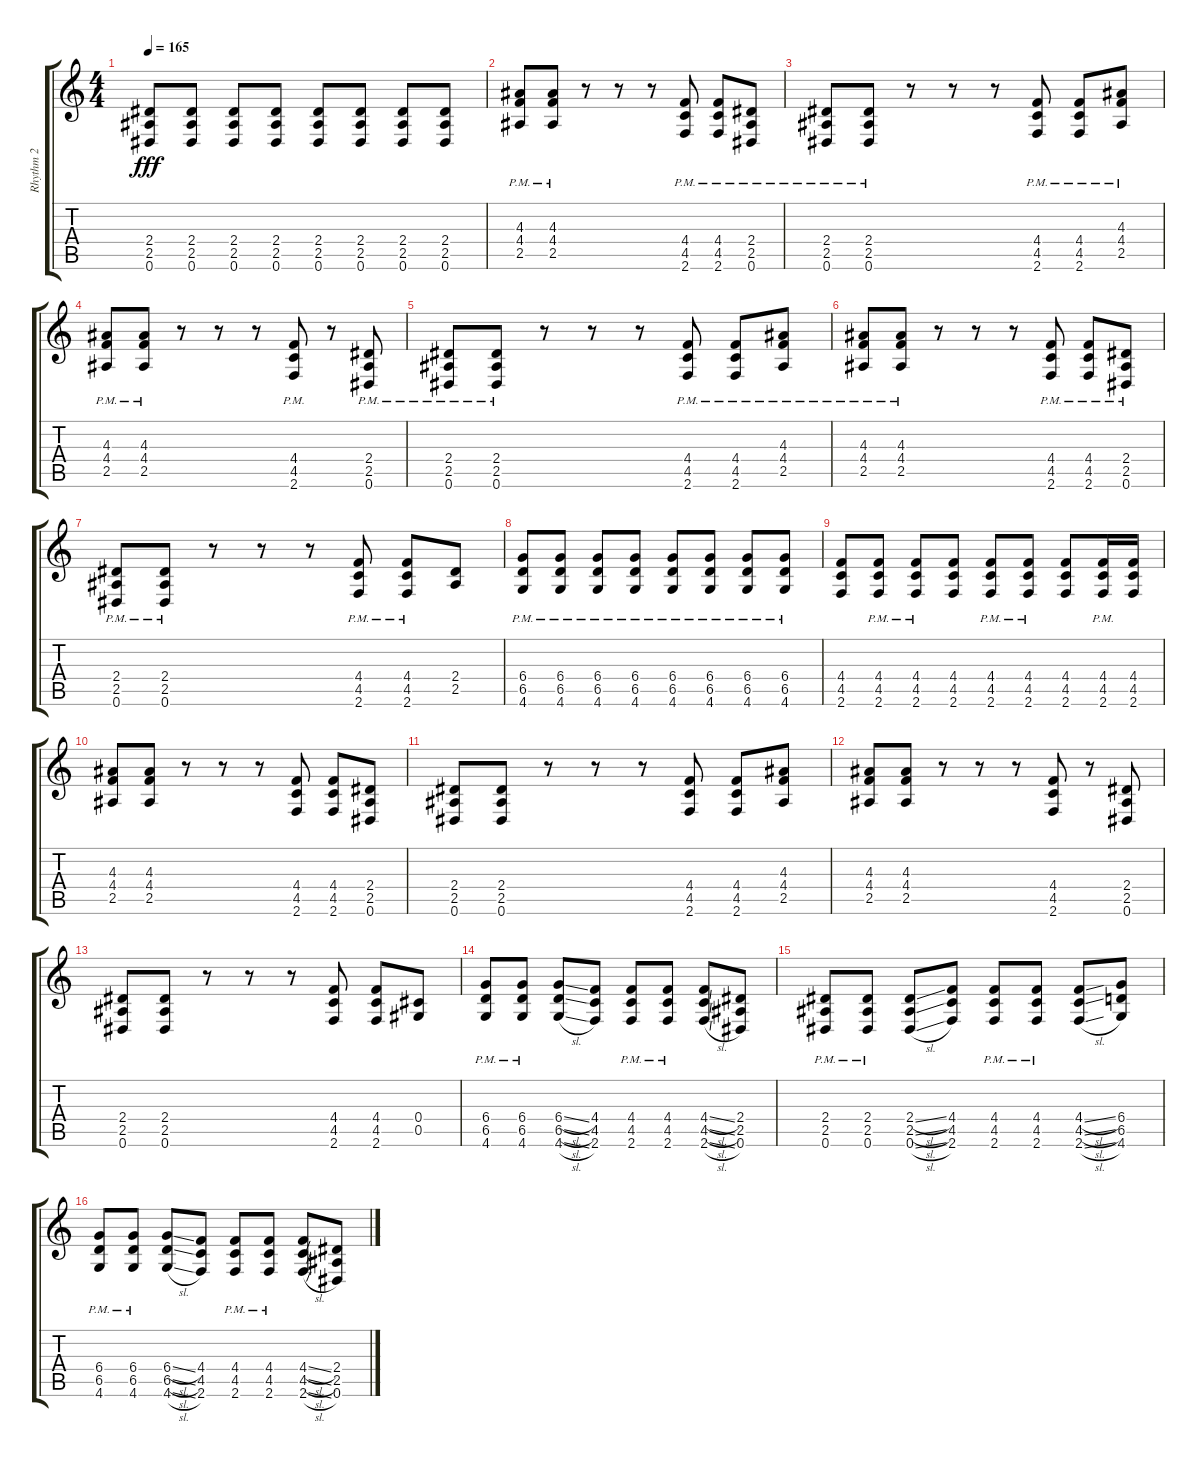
\track ("Rhythm 2" "Rhythm 2") {instrument distortionguitar}
\staff {score tabs}
\tuning (Eb4 Bb3 Gb3 Db3 Ab2 Eb2) {hide}
\ts (4 4)
\tempo 165
\clef g2
\ks c
(2.4 2.5 0.6).8{dy fff} (2.4 2.5 0.6).8 (2.4 2.5 0.6).8 (2.4 2.5 0.6).8 (2.4 2.5 0.6).8 (2.4 2.5 0.6).8 (2.4 2.5 0.6).8 (2.4 2.5 0.6).8 |
(4.3{pm} 4.4{pm} 2.5{pm}).8 (4.3{pm} 4.4{pm} 2.5{pm}).8 r.8 r.8 r.8 (4.4{pm} 4.5{pm} 2.6{pm}).8 (4.4{pm} 4.5{pm} 2.6{pm}).8 (2.4{pm} 2.5{pm} 0.6{pm}).8 |
(2.4{pm} 2.5{pm} 0.6{pm}).8 (2.4{pm} 2.5{pm} 0.6{pm}).8 r.8 r.8 r.8 (4.4{pm} 4.5{pm} 2.6{pm}).8 (4.4{pm} 4.5{pm} 2.6{pm}).8 (4.3{pm} 4.4{pm} 2.5{pm}).8 |
(4.3{pm} 4.4{pm} 2.5{pm}).8 (4.3{pm} 4.4{pm} 2.5{pm}).8 r.8 r.8 r.8 (4.4{pm} 4.5{pm} 2.6{pm}).8 r.8 (2.4{pm} 2.5{pm} 0.6{pm}).8 |
(2.4{pm} 2.5{pm} 0.6{pm}).8 (2.4{pm} 2.5{pm} 0.6{pm}).8 r.8 r.8 r.8 (4.4{pm} 4.5{pm} 2.6{pm}).8 (4.4{pm} 4.5{pm} 2.6{pm}).8 (4.3{pm} 4.4{pm} 2.5{pm}).8 |
(4.3{pm} 4.4{pm} 2.5{pm}).8 (4.3{pm} 4.4{pm} 2.5{pm}).8 r.8 r.8 r.8 (4.4{pm} 4.5{pm} 2.6{pm}).8 (4.4{pm} 4.5{pm} 2.6{pm}).8 (2.4{pm} 2.5{pm} 0.6{pm}).8 |
(2.4{pm} 2.5{pm} 0.6{pm}).8 (2.4{pm} 2.5{pm} 0.6{pm}).8 r.8 r.8 r.8 (4.4{pm} 4.5{pm} 2.6{pm}).8 (4.4{pm} 4.5{pm} 2.6{pm}).8 (2.4 2.5).8 |
(6.4{pm} 6.5{pm} 4.6{pm}).8 (6.4{pm} 6.5{pm} 4.6{pm}).8 (6.4{pm} 6.5{pm} 4.6{pm}).8 (6.4{pm} 6.5{pm} 4.6{pm}).8 (6.4{pm} 6.5{pm} 4.6{pm}).8 (6.4{pm} 6.5{pm} 4.6{pm}).8 (6.4{pm} 6.5{pm} 4.6{pm}).8 (6.4{pm} 6.5{pm} 4.6{pm}).8 |
(4.4 4.5 2.6).8 (4.4{pm} 4.5{pm} 2.6{pm}).8 (4.4{pm} 4.5{pm} 2.6{pm}).8 (4.4 4.5 2.6).8 (4.4{pm} 4.5{pm} 2.6{pm}).8 (4.4{pm} 4.5{pm} 2.6{pm}).8 (4.4 4.5 2.6).8 (4.4{pm} 4.5{pm} 2.6{pm}).16 (4.4 4.5 2.6).16 |
(4.3 4.4 2.5).8 (4.3 4.4 2.5).8 r.8 r.8 r.8 (4.4 4.5 2.6).8 (4.4 4.5 2.6).8 (2.4 2.5 0.6).8 |
(2.4 2.5 0.6).8 (2.4 2.5 0.6).8 r.8 r.8 r.8 (4.4 4.5 2.6).8 (4.4 4.5 2.6).8 (4.3 4.4 2.5).8 |
(4.3 4.4 2.5).8 (4.3 4.4 2.5).8 r.8 r.8 r.8 (4.4 4.5 2.6).8 r.8 (2.4 2.5 0.6).8 |
(2.4 2.5 0.6).8 (2.4 2.5 0.6).8 r.8 r.8 r.8 (4.4 4.5 2.6).8 (4.4 4.5 2.6).8 (0.4 0.5).8 |
(6.4{pm} 6.5{pm} 4.6{pm}).8 (6.4{pm} 6.5{pm} 4.6{pm}).8 (6.4{sl} 6.5{sl} 4.6{sl}).8 (4.4 4.5 2.6).8 (4.4{pm} 4.5{pm} 2.6{pm}).8 (4.4{pm} 4.5{pm} 2.6{pm}).8 (4.4{sl} 4.5{sl} 2.6{sl}).8 (2.4 2.5 0.6).8 |
(2.4{pm} 2.5{pm} 0.6{pm}).8 (2.4{pm} 2.5{pm} 0.6{pm}).8 (2.4{sl} 2.5{sl} 0.6{sl}).8 (4.4 4.5 2.6).8 (4.4{pm} 4.5{pm} 2.6{pm}).8 (4.4{pm} 4.5{pm} 2.6{pm}).8 (4.4{sl} 4.5{sl} 2.6{sl}).8 (6.4 6.5 4.6).8 |
(6.4{pm} 6.5{pm} 4.6{pm}).8 (6.4{pm} 6.5{pm} 4.6{pm}).8 (6.4{sl} 6.5{sl} 4.6{sl}).8 (4.4 4.5 2.6).8 (4.4{pm} 4.5{pm} 2.6{pm}).8 (4.4{pm} 4.5{pm} 2.6{pm}).8 (4.4{sl} 4.5{sl} 2.6{sl}).8 (2.4 2.5 0.6).8
